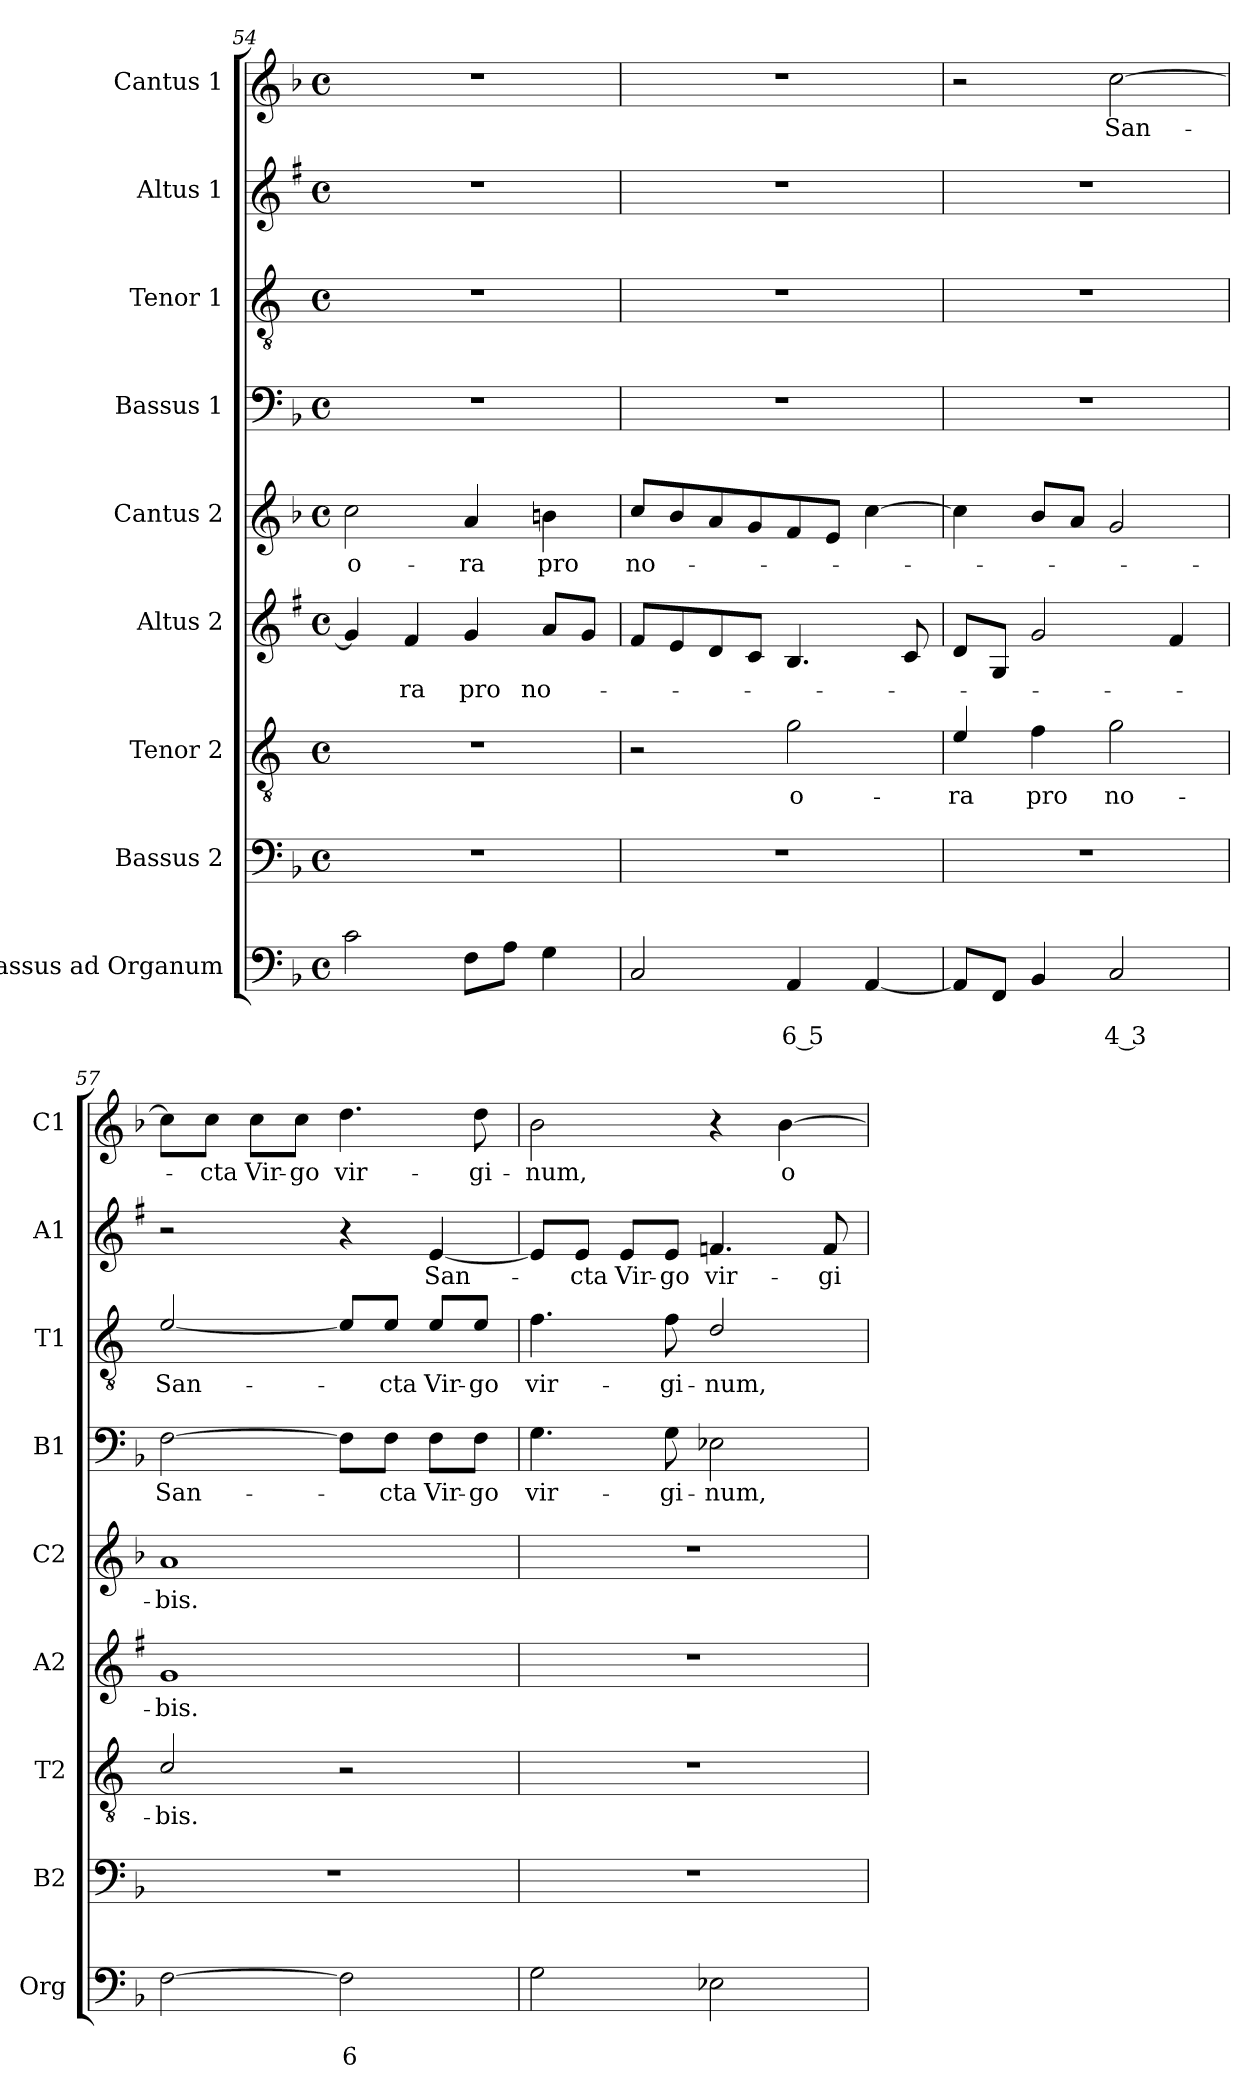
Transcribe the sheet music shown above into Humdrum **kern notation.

**kern	**text	**text	**kern	**kern	**text	**kern	**text	**kern	**text	**kern	**text	**kern	**text	**kern	**text	**kern	**text
*part9	*part9	*part9	*part8	*part7	*part7	*part6	*part6	*part5	*part5	*part4	*part4	*part3	*part3	*part2	*part2	*part1	*part1
*staff9	*staff9	*staff9	*staff8	*staff7	*staff7	*staff6	*staff6	*staff5	*staff5	*staff4	*staff4	*staff3	*staff3	*staff2	*staff2	*staff1	*staff1
*I"Bassus ad Organum	*	*	*I"Bassus 2	*I"Tenor 2	*	*I"Altus 2	*	*I"Cantus 2	*	*I"Bassus 1	*	*I"Tenor 1	*	*I"Altus 1	*	*I"Cantus 1	*
*I'Org	*	*	*I'B2	*I'T2	*	*I'A2	*	*I'C2	*	*I'B1	*	*I'T1	*	*I'A1	*	*I'C1	*
*clefF4	*	*	*clefF4	*clefGv2	*	*clefG2	*	*clefG2	*	*clefF4	*	*clefGv2	*	*clefG2	*	*clefG2	*
*	*	*	*	*ITrd4c7	*	*ITrd1c2	*	*	*	*	*	*ITrd4c7	*	*ITrd1c2	*	*	*
*k[b-]	*	*	*k[b-]	*k[b-]	*	*k[b-]	*	*k[b-]	*	*k[b-]	*	*k[b-]	*	*k[b-]	*	*k[b-]	*
*F:	*	*	*F:	*F:	*	*F:	*	*F:	*	*F:	*	*F:	*	*F:	*	*F:	*
*M4/4	*	*	*M4/4	*M4/4	*	*M4/4	*	*M4/4	*	*M4/4	*	*M4/4	*	*M4/4	*	*M4/4	*
*met(c)	*	*	*met(c)	*met(c)	*	*met(c)	*	*met(c)	*	*met(c)	*	*met(c)	*	*met(c)	*	*met(c)	*
=54	=54	=54	=54	=54	=54	=54	=54	=54	=54	=54	=54	=54	=54	=54	=54	=54	=54
!	!	!	!	!	!	!	!	!	!LO:LY:b	!	!	!	!	!	!	!	!
2c\	.	.	1r	1r	.	4f/]	.	2cc\	o-	1r	.	1r	.	1r	.	1r	.
!	!	!	!	!	!	!	!LO:LY:b	!	!	!	!	!	!	!	!	!	!
.	.	.	.	.	.	4e/	-ra	.	.	.	.	.	.	.	.	.	.
!	!	!	!	!	!	!	!LO:LY:b	!	!LO:LY:b	!	!	!	!	!	!	!	!
8F\L	.	.	.	.	.	4f/	pro	4a/	-ra	.	.	.	.	.	.	.	.
8A\J	.	.	.	.	.	.	.	.	.	.	.	.	.	.	.	.	.
!	!	!	!	!	!	!	!LO:LY:b	!	!LO:LY:b	!	!	!	!	!	!	!	!
4G\	.	.	.	.	.	8g/L	no-	4bn\	pro	.	.	.	.	.	.	.	.
.	.	.	.	.	.	8f/J	.	.	.	.	.	.	.	.	.	.	.
!!LO:PB:g=z
=55	=55	=55	=55	=55	=55	=55	=55	=55	=55	=55	=55	=55	=55	=55	=55	=55	=55
!	!	!	!	!	!	!	!	!	!LO:LY:b	!	!	!	!	!	!	!	!
2C/	.	.	1r	2r	.	8e/L	.	8cc/L	no-	1r	.	1r	.	1r	.	1r	.
.	.	.	.	.	.	8d/	.	8b-/	.	.	.	.	.	.	.	.	.
.	.	.	.	.	.	8c/	.	8a/	.	.	.	.	.	.	.	.	.
.	.	.	.	.	.	8B-/J	.	8g/	.	.	.	.	.	.	.	.	.
!	!	!LO:LY:b	!	!	!LO:LY:b	!	!	!	!	!	!	!	!	!	!	!	!
4AA/	.	6 5	.	2c\	o-	4.A/	.	8f/	.	.	.	.	.	.	.	.	.
.	.	.	.	.	.	.	.	8e/J	.	.	.	.	.	.	.	.	.
[4AA/	.	.	.	.	.	.	.	[4cc\	.	.	.	.	.	.	.	.	.
.	.	.	.	.	.	8B-/	.	.	.	.	.	.	.	.	.	.	.
=56	=56	=56	=56	=56	=56	=56	=56	=56	=56	=56	=56	=56	=56	=56	=56	=56	=56
!	!	!	!	!	!LO:LY:b	!	!	!	!	!	!	!	!	!	!	!	!
8AA/L]	.	.	1r	4A/	-ra	8c/L	.	4cc\]	.	1r	.	1r	.	1r	.	2r	.
8FF/J	.	.	.	.	.	8F/J	.	.	.	.	.	.	.	.	.	.	.
!	!	!	!	!	!LO:LY:b	!	!	!	!	!	!	!	!	!	!	!	!
4BB-/	.	.	.	4B-\	pro	2f/	.	8b-/L	.	.	.	.	.	.	.	.	.
.	.	.	.	.	.	.	.	8a/J	.	.	.	.	.	.	.	.	.
!	!	!LO:LY:b	!	!	!LO:LY:b	!	!	!	!	!	!	!	!	!	!	!	!LO:LY:b
2C/	.	4 3	.	2c\	no-	.	.	2g/	.	.	.	.	.	.	.	[2cc\	San-
.	.	.	.	.	.	4e/	.	.	.	.	.	.	.	.	.	.	.
=57	=57	=57	=57	=57	=57	=57	=57	=57	=57	=57	=57	=57	=57	=57	=57	=57	=57
!	!	!	!	!	!LO:LY:b	!	!LO:LY:b	!	!LO:LY:b	!	!LO:LY:b	!	!LO:LY:b	!	!	!	!
[2F\	.	.	1r	2F/	-bis.	1f	-bis.	1a	-bis.	[2F\	San-	[2A/	San-	2r	.	8cc\L]	.
!	!	!	!	!	!	!	!	!	!	!	!	!	!	!	!	!	!LO:LY:b
.	.	.	.	.	.	.	.	.	.	.	.	.	.	.	.	8cc\J	-cta
!	!	!	!	!	!	!	!	!	!	!	!	!	!	!	!	!	!LO:LY:b
.	.	.	.	.	.	.	.	.	.	.	.	.	.	.	.	8cc\L	Vir-
!	!	!	!	!	!	!	!	!	!	!	!	!	!	!	!	!	!LO:LY:b
.	.	.	.	.	.	.	.	.	.	.	.	.	.	.	.	8cc\J	-go
!	!	!LO:LY:b	!	!	!	!	!	!	!	!	!	!	!	!	!	!	!LO:LY:b
2F\]	.	6	.	2r	.	.	.	.	.	8F\L]	.	8A/L]	.	4r	.	4.dd\	vir-
!	!	!	!	!	!	!	!	!	!	!	!LO:LY:b	!	!LO:LY:b	!	!	!	!
.	.	.	.	.	.	.	.	.	.	8F\J	-cta	8A/J	-cta	.	.	.	.
!	!	!	!	!	!	!	!	!	!	!	!LO:LY:b	!	!LO:LY:b	!	!LO:LY:b	!	!
.	.	.	.	.	.	.	.	.	.	8F\L	Vir-	8A/L	Vir-	[4d/	San-	.	.
!	!	!	!	!	!	!	!	!	!	!	!LO:LY:b	!	!LO:LY:b	!	!	!	!LO:LY:b
.	.	.	.	.	.	.	.	.	.	8F\J	-go	8A/J	-go	.	.	8dd\	-gi-
=58	=58	=58	=58	=58	=58	=58	=58	=58	=58	=58	=58	=58	=58	=58	=58	=58	=58
!	!	!	!	!	!	!	!	!	!	!	!LO:LY:b	!	!LO:LY:b	!	!	!	!LO:LY:b
2G\	.	.	1r	1r	.	1r	.	1r	.	4.G\	vir-	4.B-\	vir-	8d/L]	.	2b-\	-num,
!	!	!	!	!	!	!	!	!	!	!	!	!	!	!	!LO:LY:b	!	!
.	.	.	.	.	.	.	.	.	.	.	.	.	.	8d/J	-cta	.	.
!	!	!	!	!	!	!	!	!	!	!	!	!	!	!	!LO:LY:b	!	!
.	.	.	.	.	.	.	.	.	.	.	.	.	.	8d/L	Vir-	.	.
!	!	!	!	!	!	!	!	!	!	!	!LO:LY:b	!	!LO:LY:b	!	!LO:LY:b	!	!
.	.	.	.	.	.	.	.	.	.	8G\	-gi-	8B-\	-gi-	8d/J	-go	.	.
!	!	!	!	!	!	!	!	!	!	!	!LO:LY:b	!	!LO:LY:b	!	!LO:LY:b	!	!
2E-X\	.	.	.	.	.	.	.	.	.	2E-X\	-num,	2G/	-num,	4.e-X/	vir-	4r	.
!	!	!	!	!	!	!	!	!	!	!	!	!	!	!	!	!	!LO:LY:b
.	.	.	.	.	.	.	.	.	.	.	.	.	.	.	.	[4b-\	o-
!	!	!	!	!	!	!	!	!	!	!	!	!	!	!	!LO:LY:b	!	!
.	.	.	.	.	.	.	.	.	.	.	.	.	.	8e-/	-gi-	.	.
=	=	=	=	=	=	=	=	=	=	=	=	=	=	=	=	=	=
*-	*-	*-	*-	*-	*-	*-	*-	*-	*-	*-	*-	*-	*-	*-	*-	*-	*-
